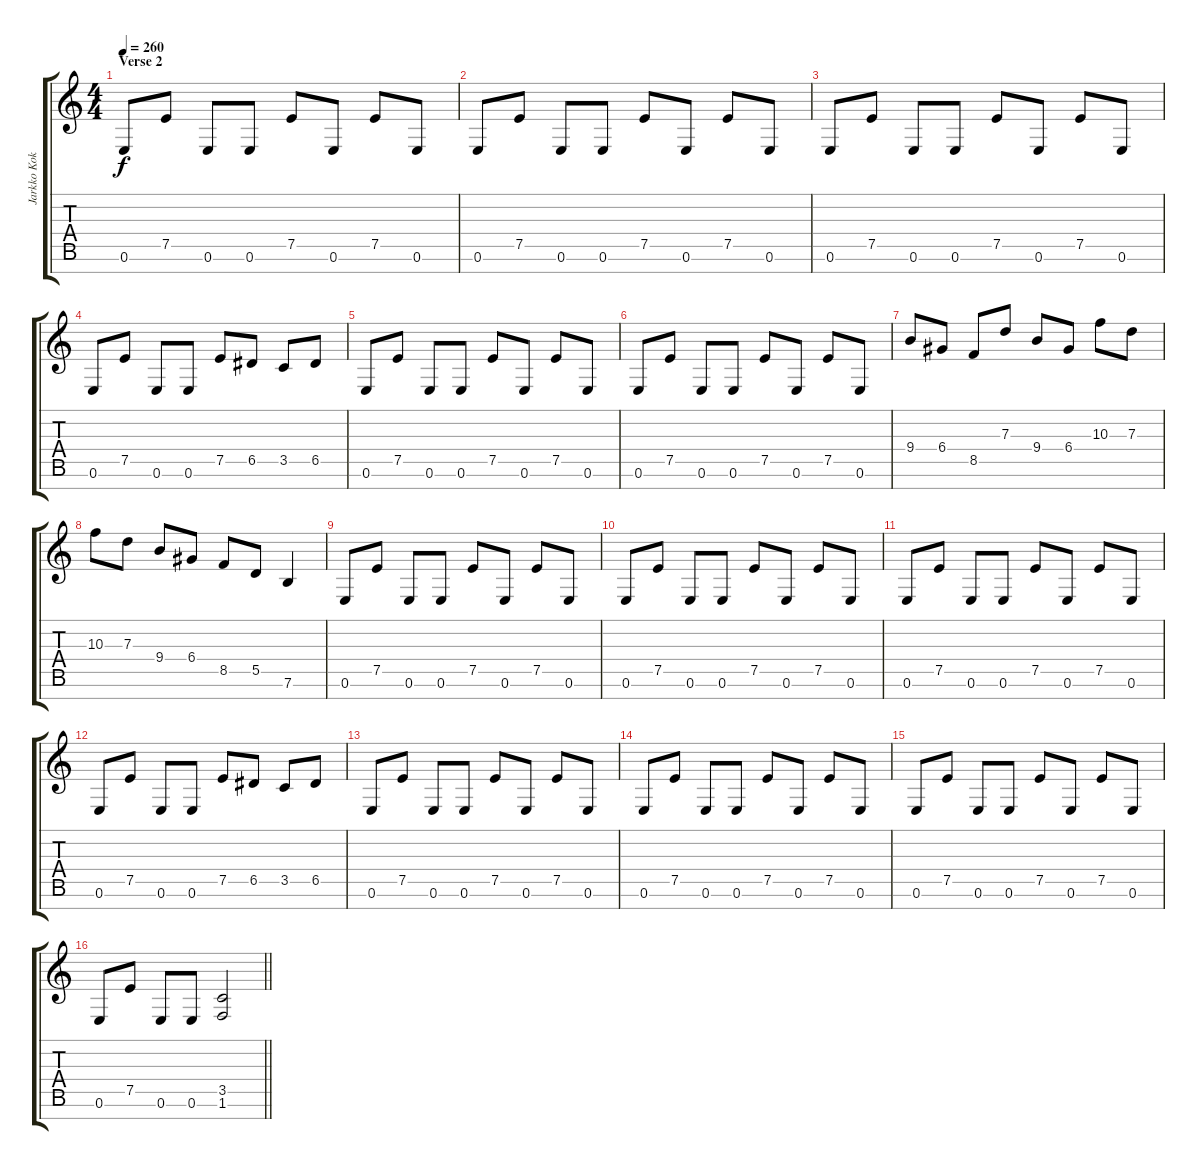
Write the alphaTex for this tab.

\track ("Jarkko Kokko (guitar)" "Jarkko Kok") {instrument distortionguitar}
\staff {score tabs}
\tuning (E4 B3 G3 D3 A2 E2 B1) {hide}
\ts (4 4)
\section ("" "Verse 2")
\tempo 260
\clef g2
\ks aminor
0.6.8{dy f} 7.5.8 0.6.8 0.6.8 7.5.8 0.6.8 7.5.8 0.6.8 |
0.6.8 7.5.8 0.6.8 0.6.8 7.5.8 0.6.8 7.5.8 0.6.8 |
0.6.8 7.5.8 0.6.8 0.6.8 7.5.8 0.6.8 7.5.8 0.6.8 |
0.6.8 7.5.8 0.6.8 0.6.8 7.5.8 6.5.8 3.5.8 6.5.8 |
0.6.8 7.5.8 0.6.8 0.6.8 7.5.8 0.6.8 7.5.8 0.6.8 |
0.6.8 7.5.8 0.6.8 0.6.8 7.5.8 0.6.8 7.5.8 0.6.8 |
9.4.8 6.4.8 8.5.8 7.3.8 9.4.8 6.4.8 10.3.8 7.3.8 |
10.3.8 7.3.8 9.4.8 6.4.8 8.5.8 5.5.8 7.6.4 |
0.6.8 7.5.8 0.6.8 0.6.8 7.5.8 0.6.8 7.5.8 0.6.8 |
0.6.8 7.5.8 0.6.8 0.6.8 7.5.8 0.6.8 7.5.8 0.6.8 |
0.6.8 7.5.8 0.6.8 0.6.8 7.5.8 0.6.8 7.5.8 0.6.8 |
0.6.8 7.5.8 0.6.8 0.6.8 7.5.8 6.5.8 3.5.8 6.5.8 |
0.6.8 7.5.8 0.6.8 0.6.8 7.5.8 0.6.8 7.5.8 0.6.8 |
0.6.8 7.5.8 0.6.8 0.6.8 7.5.8 0.6.8 7.5.8 0.6.8 |
0.6.8 7.5.8 0.6.8 0.6.8 7.5.8 0.6.8 7.5.8 0.6.8 |
\barLineRight lightlight
0.6.8 7.5.8 0.6.8 0.6.8 (3.5 1.6).2
